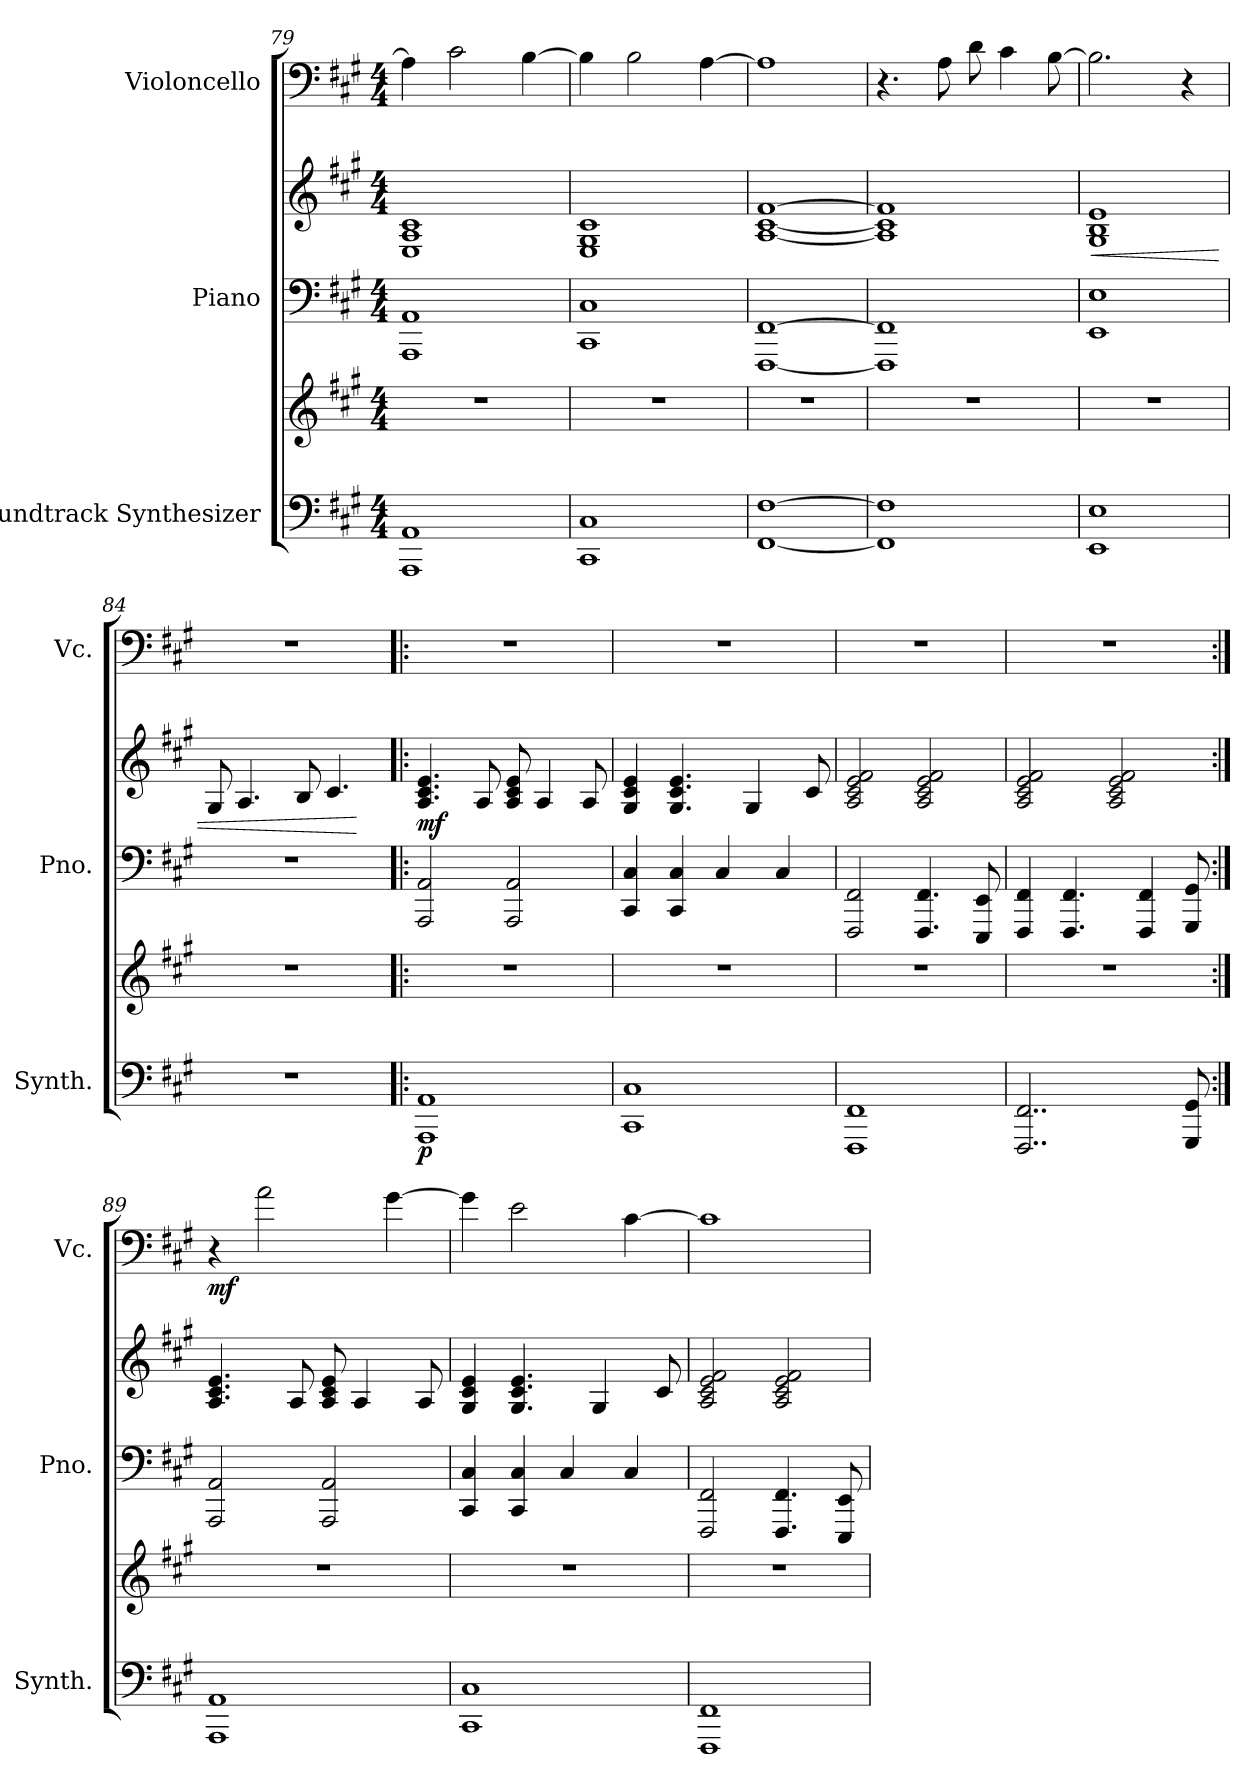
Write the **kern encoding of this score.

**kern	**kern	**dynam	**kern	**kern	**dynam	**kern	**dynam
*part3	*part3	*part3	*part2	*part2	*part2	*part1	*part1
*staff5	*staff4	*staff4/5	*staff3	*staff2	*staff2/3	*staff1	*staff1
*I"Soundtrack Synthesizer	*	*	*I"Piano	*	*	*I"Violoncello	*
*I'Synth.	*	*	*I'Pno.	*	*	*I'Vc.	*
*clefF4	*clefG2	*	*clefF4	*clefG2	*	*clefF4	*
*k[f#c#g#]	*k[f#c#g#]	*	*k[f#c#g#]	*k[f#c#g#]	*	*k[f#c#g#]	*
*M4/4	*M4/4	*	*M4/4	*M4/4	*	*M4/4	*
=79	=79	=79	=79	=79	=79	=79	=79
1AAA 1AA	1r	.	1AAA 1AA	1E 1A 1c#	.	4A\]	.
.	.	.	.	.	.	2c#\	.
.	.	.	.	.	.	[4B\	.
=80	=80	=80	=80	=80	=80	=80	=80
1CC# 1C#	1r	.	1CC# 1C#	1E 1G# 1c#	.	4B\]	.
.	.	.	.	.	.	2B\	.
.	.	.	.	.	.	[4A\	.
=81	=81	=81	=81	=81	=81	=81	=81
[1FF# [1F#	1r	.	[1FFF# [1FF#	[1A [1c# [1f#	.	1A]	.
=82	=82	=82	=82	=82	=82	=82	=82
1FF#] 1F#]	1r	.	1FFF#] 1FF#]	1A] 1c#] 1f#]	.	4.r	.
.	.	.	.	.	.	8A\	.
.	.	.	.	.	.	8d\	.
.	.	.	.	.	.	4c#\	.
.	.	.	.	.	.	[8B\	.
!!LO:LB:g=z
=83	=83	=83	=83	=83	=83	=83	=83
!	!	!	!	!	!LO:HP:b	!	!
1EE 1E	1r	.	1EE 1E	1G# 1B 1e	<	2.B\]	.
.	.	.	.	.	.	4r	.
=84	=84	=84	=84	=84	=84	=84	=84
1r	1r	.	1r	8G#/	.	1r	.
.	.	.	.	4.A/	.	.	.
.	.	.	.	8B/	.	.	.
.	.	.	.	4.c#/	.	.	.
.	.	.	.	.	[	.	.
=85!|:	=85!|:	=85!|:	=85!|:	=85!|:	=85!|:	=85!|:	=85!|:
!	!	!LO:DY:b=2	!	!	!LO:DY:b	!	!
1AAA 1AA	1r	p	2AAA/ 2AA/	4.A/ 4.c#/ 4.e/	mf	1r	.
.	.	.	.	8A/	.	.	.
.	.	.	2AAA/ 2AA/	8A/ 8c#/ 8e/	.	.	.
.	.	.	.	4A/	.	.	.
.	.	.	.	8A/	.	.	.
=86	=86	=86	=86	=86	=86	=86	=86
1CC# 1C#	1r	.	4CC#/ 4C#/	4G#/ 4c#/ 4e/	.	1r	.
.	.	.	4CC#/ 4C#/	4.G#/ 4.c#/ 4.e/	.	.	.
.	.	.	4C#/	.	.	.	.
.	.	.	.	4G#/	.	.	.
.	.	.	4C#/	.	.	.	.
.	.	.	.	8c#/	.	.	.
=87	=87	=87	=87	=87	=87	=87	=87
1FFF# 1FF#	1r	.	2FFF#/ 2FF#/	2A/ 2c#/ 2e/ 2f#/	.	1r	.
.	.	.	4.FFF#/ 4.FF#/	2A/ 2c#/ 2e/ 2f#/	.	.	.
.	.	.	8EEE/ 8EE/	.	.	.	.
=88	=88	=88	=88	=88	=88	=88	=88
2..FFF#/ 2..FF#/	1r	.	4FFF#/ 4FF#/	2A/ 2c#/ 2e/ 2f#/	.	1r	.
.	.	.	4.FFF#/ 4.FF#/	.	.	.	.
.	.	.	.	2A/ 2c#/ 2e/ 2f#/	.	.	.
.	.	.	4FFF#/ 4FF#/	.	.	.	.
8GGG#/ 8GG#/	.	.	8GGG#/ 8GG#/	.	.	.	.
!!LO:PB:g=z
=89:|!	=89:|!	=89:|!	=89:|!	=89:|!	=89:|!	=89:|!	=89:|!
!	!	!	!	!	!	!	!LO:DY:b
1AAA 1AA	1r	.	2AAA/ 2AA/	4.A/ 4.c#/ 4.e/	.	4r	mf
.	.	.	.	.	.	2a\	.
.	.	.	.	8A/	.	.	.
.	.	.	2AAA/ 2AA/	8A/ 8c#/ 8e/	.	.	.
.	.	.	.	4A/	.	.	.
.	.	.	.	.	.	[4g#\	.
.	.	.	.	8A/	.	.	.
=90	=90	=90	=90	=90	=90	=90	=90
1CC# 1C#	1r	.	4CC#/ 4C#/	4G#/ 4c#/ 4e/	.	4g#\]	.
.	.	.	4CC#/ 4C#/	4.G#/ 4.c#/ 4.e/	.	2e\	.
.	.	.	4C#/	.	.	.	.
.	.	.	.	4G#/	.	.	.
.	.	.	4C#/	.	.	[4c#\	.
.	.	.	.	8c#/	.	.	.
=91	=91	=91	=91	=91	=91	=91	=91
1FFF# 1FF#	1r	.	2FFF#/ 2FF#/	2A/ 2c#/ 2e/ 2f#/	.	1c#]	.
.	.	.	4.FFF#/ 4.FF#/	2A/ 2c#/ 2e/ 2f#/	.	.	.
.	.	.	8EEE/ 8EE/	.	.	.	.
=	=	=	=	=	=	=	=
*-	*-	*-	*-	*-	*-	*-	*-
